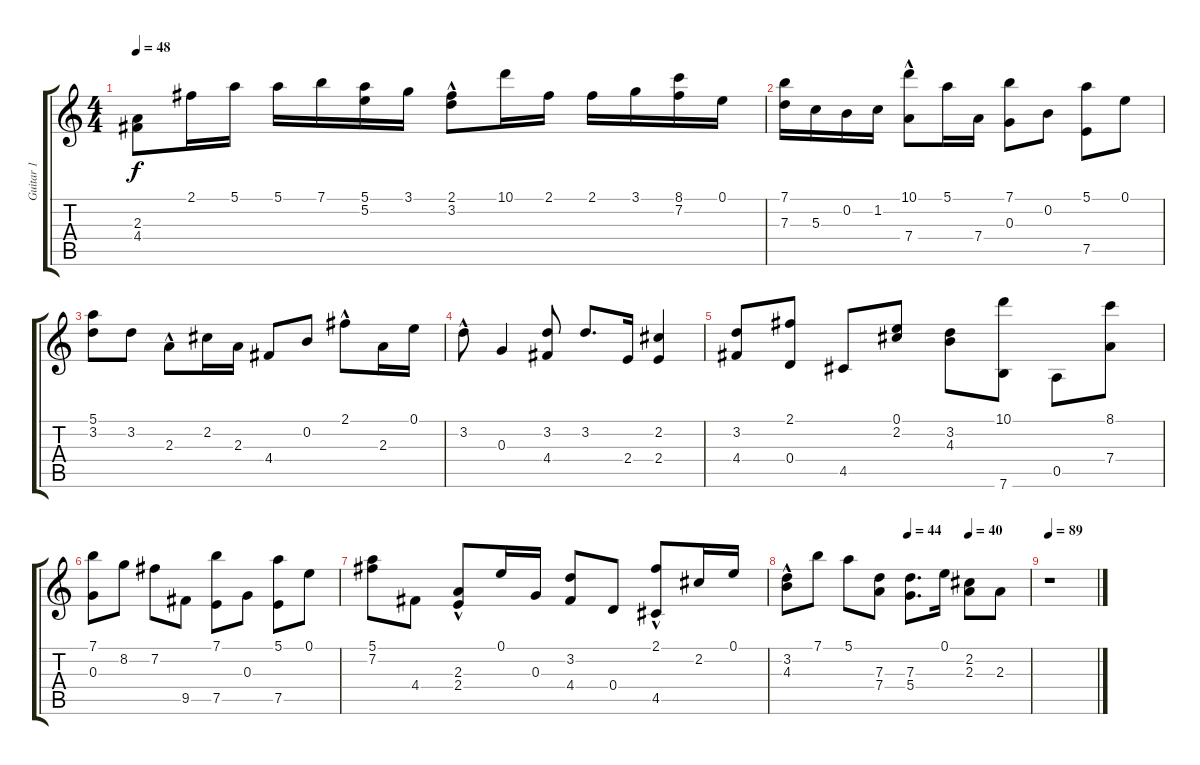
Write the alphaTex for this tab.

\track ("Guitar 1" "Guitar 1") {instrument acousticguitarnylon}
\staff {score tabs}
\tuning (E4 B3 G3 D3 A2 E2) {hide}
\ts (4 4)
\tempo 48
\clef g2
\ks c
(2.3 4.4).8{dy f} 2.1.16 5.1.16 5.1.16 7.1.16 (5.1 5.2).16 3.1.16 (2.1{hac} 3.2).8 10.1.16 2.1.16 2.1.16 3.1.16 (8.1 7.2).16 0.1.16 |
(7.1 7.3).16 5.3.16 0.2.16 1.2.16 (10.1 7.4{hac}).8 5.1.16 7.4.16 (7.1 0.3).8 0.2.8 (5.1 7.5).8 0.1.8 |
(5.1 3.2).8 3.2.8 2.3{hac}.8 2.2.16 2.3.16 4.4.8 0.2.8 2.1{hac}.8 2.3.16 0.1.16 |
3.2{hac}.8 0.3.4 (3.2 4.4).8 3.2.8{d} 2.4.16 (2.2 2.4).4 |
(3.2 4.4).8 (2.1 0.4).8 4.5.8 (0.1 2.2).8 (3.2 4.3).8 (10.1 7.6).8 0.5.8 (8.1 7.4).8 |
(7.1 0.3).8 8.2.8 7.2.8 9.5.8 (7.1 7.5).8 0.3.8 (5.1 7.5).8 0.1.8 |
(5.1 7.2).8 4.4.8 (2.3{hac} 2.4).8 0.1.16 0.3.16 (3.2 4.4).8 0.4.8 (2.1{hac} 4.5).8 2.2.16 0.1.16 |
\tempo (44 0.5)
\tempo (40 0.75)
(3.2{hac} 4.3).8 7.1.8 5.1.8 (7.3 7.4).8 (7.3 5.4).8{d} 0.1.16 (2.2 2.3).8 2.3.8 |
\tempo 89
r.1
